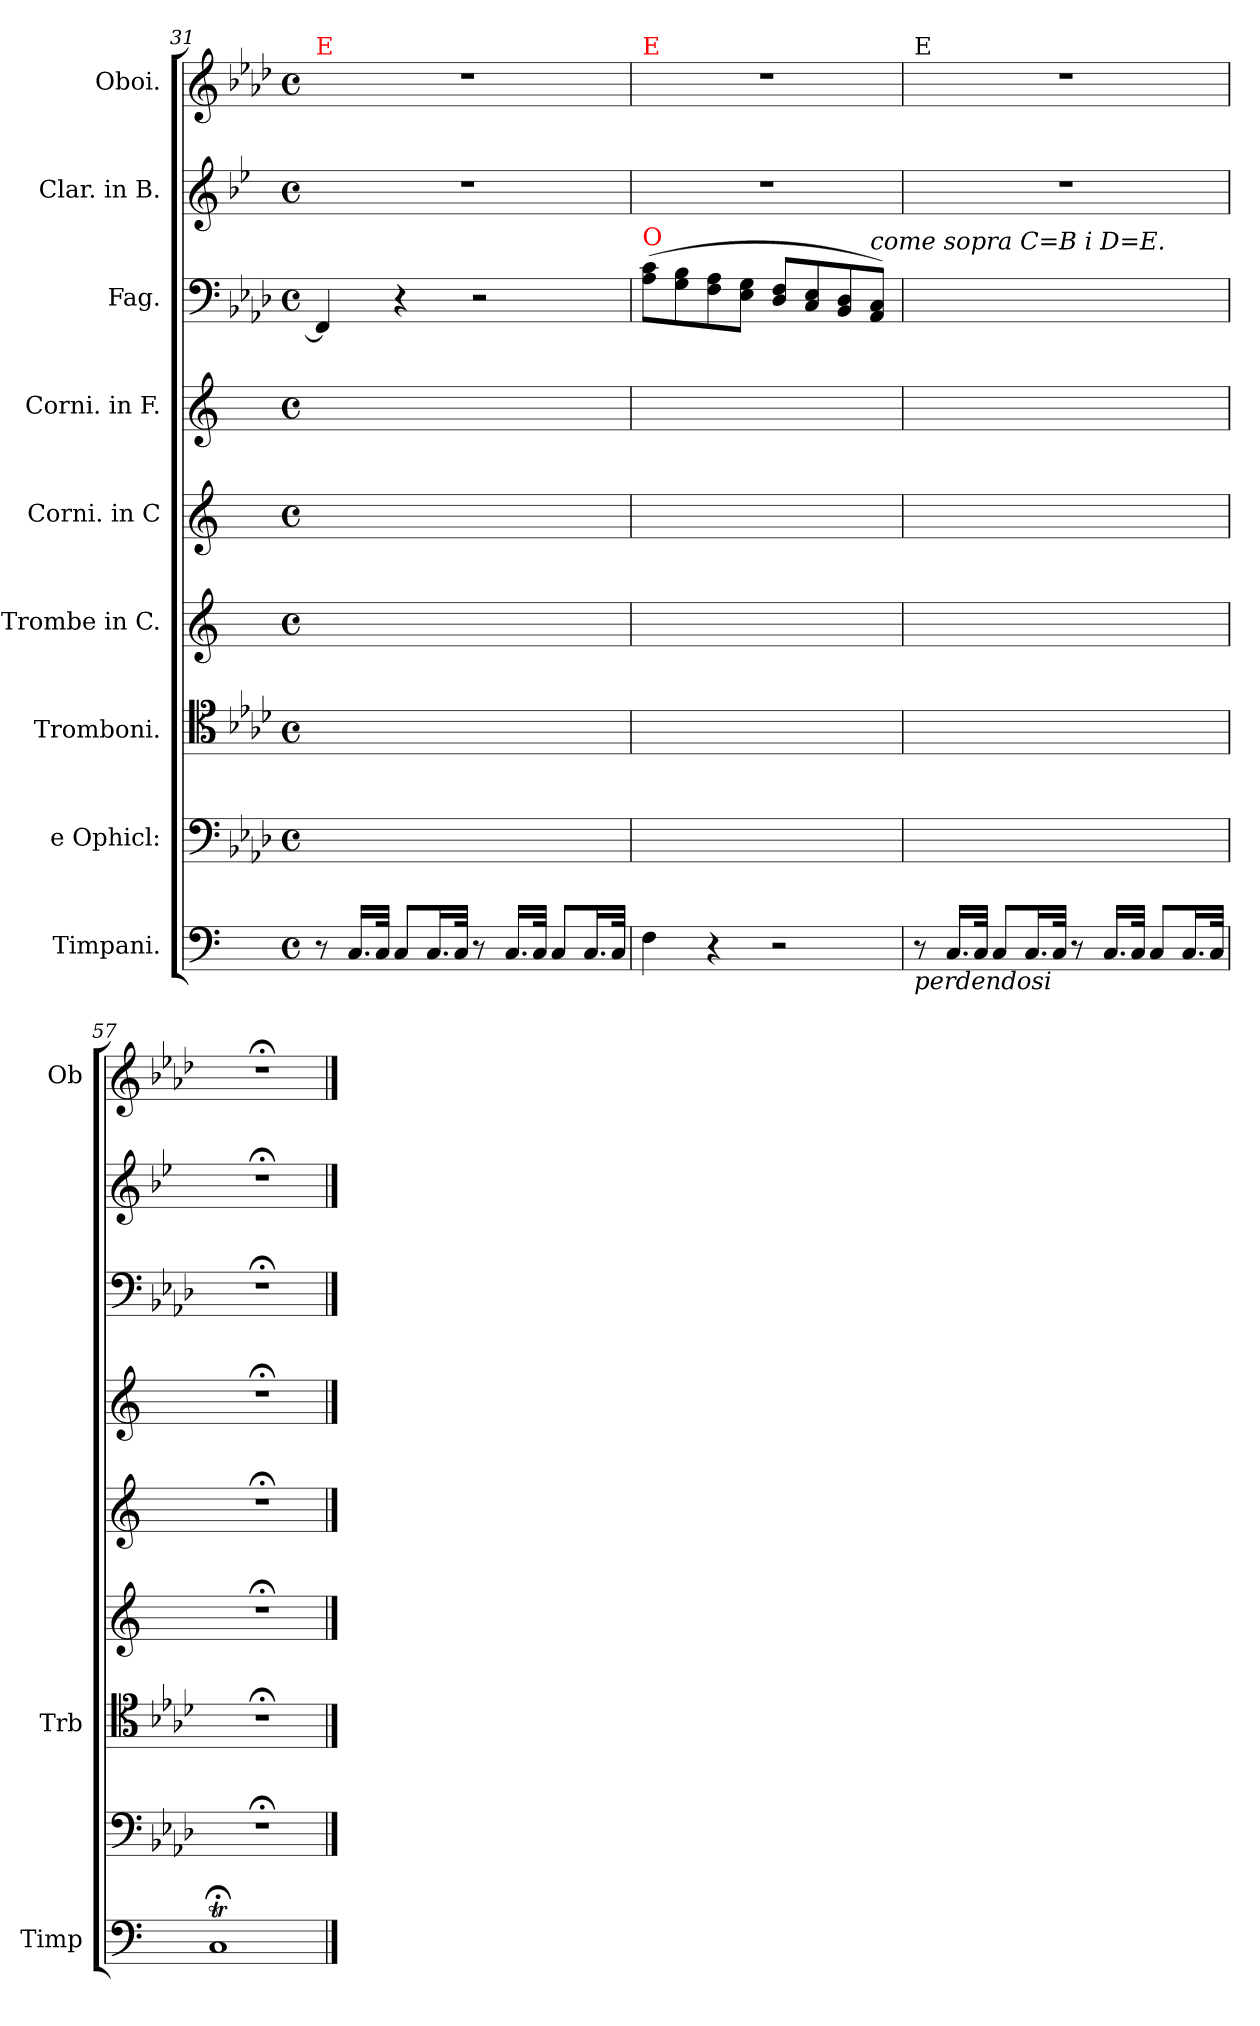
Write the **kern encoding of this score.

**kern	**kern	**kern	**kern	**kern	**kern	**kern	**kern	**kern
*part9	*part8	*part7	*part6	*part5	*part4	*part3	*part2	*part1
*staff9	*staff8	*staff7	*staff6	*staff5	*staff4	*staff3	*staff2	*staff1
*I"Timpani.	*I"e Ophicl:	*I"Tromboni.	*I"Trombe in C.	*I"Corni. in C	*I"Corni. in F.	*I"Fag.	*I"Clar. in B.	*I"Oboi.
*I'Timp	*	*I'Trb	*	*	*	*	*	*I'Ob
*clefF4	*clefF4	*clefC4	*clefG2	*clefG2	*clefG2	*clefF4	*clefG2	*clefG2
*	*	*	*	*	*ITrd4c7	*	*ITrd1c2	*
*k[]	*k[b-e-a-d-]	*k[b-e-a-d-]	*k[]	*k[]	*k[b-]	*k[b-e-a-d-]	*k[b-e-a-d-]	*k[b-e-a-d-]
*M4/4	*M4/4	*M4/4	*M4/4	*M4/4	*M4/4	*M4/4	*M4/4	*M4/4
*met(c)	*met(c)	*met(c)	*met(c)	*met(c)	*met(c)	*met(c)	*met(c)	*met(c)
=31	=31	=31	=31	=31	=31	=31	=31	=31
!	!	!	!	!	!	!	!	!LO:TX:a:color=red:t=E
8r	1ryy	1ryy	1ryy	1ryy	1ryy	4FF/]	1r	1r
16.C/LL	.	.	.	.	.	.	.	.
32C/JJk	.	.	.	.	.	.	.	.
8C/L	.	.	.	.	.	4r	.	.
16.C/L	.	.	.	.	.	.	.	.
32C/JJk	.	.	.	.	.	.	.	.
8r	.	.	.	.	.	2r	.	.
16.C/LL	.	.	.	.	.	.	.	.
32C/JJk	.	.	.	.	.	.	.	.
8C/L	.	.	.	.	.	.	.	.
16.C/L	.	.	.	.	.	.	.	.
32C/JJk	.	.	.	.	.	.	.	.
=32	=32	=32	=32	=32	=32	=32	=32	=32
!	!	!	!	!	!	!	!	!LO:TX:a:color=red:t=E
!	!	!	!	!	!	!LO:TX:a:color=red:t=O	!	!
4F\	1ryy	1ryy	1ryy	1ryy	1ryy	(8A-\ 8c\L	1r	1r
.	.	.	.	.	.	8G\ 8B-\	.	.
4r	.	.	.	.	.	8F\ 8A-\	.	.
.	.	.	.	.	.	8E-\ 8G\J	.	.
2r	.	.	.	.	.	8D-/ 8F/L	.	.
.	.	.	.	.	.	8C/ 8E-/	.	.
.	.	.	.	.	.	8BB-/ 8D-/	.	.
!	!	!	!	!	!	!LO:TX:a:i:t=come sopra C=B i D=E.	!	!
.	.	.	.	.	.	8AA-/ 8C/J)	.	.
=56	=56	=56	=56	=56	=56	=56	=56	=56
!	!	!	!	!	!	!	!	!LO:TX:a:t=E
!LO:TX:b:i:t=perdendosi	!	!	!	!	!	!	!	!
8r	1ryy	1ryy	1ryy	1ryy	1ryy	1ryy	1r	1r
16.C/LL	.	.	.	.	.	.	.	.
32C/JJk	.	.	.	.	.	.	.	.
8C/L	.	.	.	.	.	.	.	.
16.C/L	.	.	.	.	.	.	.	.
32C/JJk	.	.	.	.	.	.	.	.
8r	.	.	.	.	.	.	.	.
16.C/LL	.	.	.	.	.	.	.	.
32C/JJk	.	.	.	.	.	.	.	.
8C/L	.	.	.	.	.	.	.	.
16.C/L	.	.	.	.	.	.	.	.
32C/JJk	.	.	.	.	.	.	.	.
=57	=57	=57	=57	=57	=57	=57	=57	=57
1CT;<	1r;<	1r;<	1r;<	1r;<	1r;<	1r;<	1r;<	1r;<
==	==	==	==	==	==	==	==	==
*-	*-	*-	*-	*-	*-	*-	*-	*-
